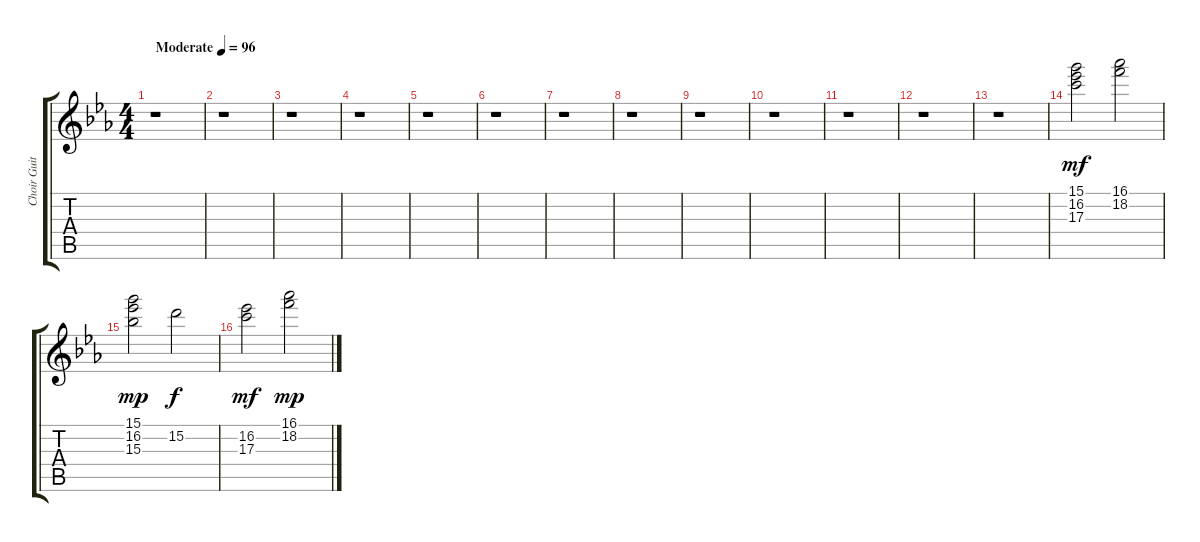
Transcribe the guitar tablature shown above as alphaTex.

\track ("Choir Guitar" "Choir Guit") {instrument overdrivenguitar}
\staff {score tabs}
\tuning (E4 B3 G3 D3 A2 E2) {hide}
\ts (4 4)
\tempo (96 "Moderate")
\clef g2
\ks eb
r.1{dy mf instrument overdrivenguitar} |
r.1 |
r.1 |
r.1 |
r.1 |
r.1 |
r.1 |
r.1 |
r.1 |
r.1 |
r.1 |
r.1 |
r.1 |
(15.1 16.2 17.3).2 (16.1 18.2).2 |
(15.1 16.2 15.3).2{dy mp} 15.2.2{dy f} |
(16.2 17.3).2{dy mf} (16.1 18.2).2{dy mp}
